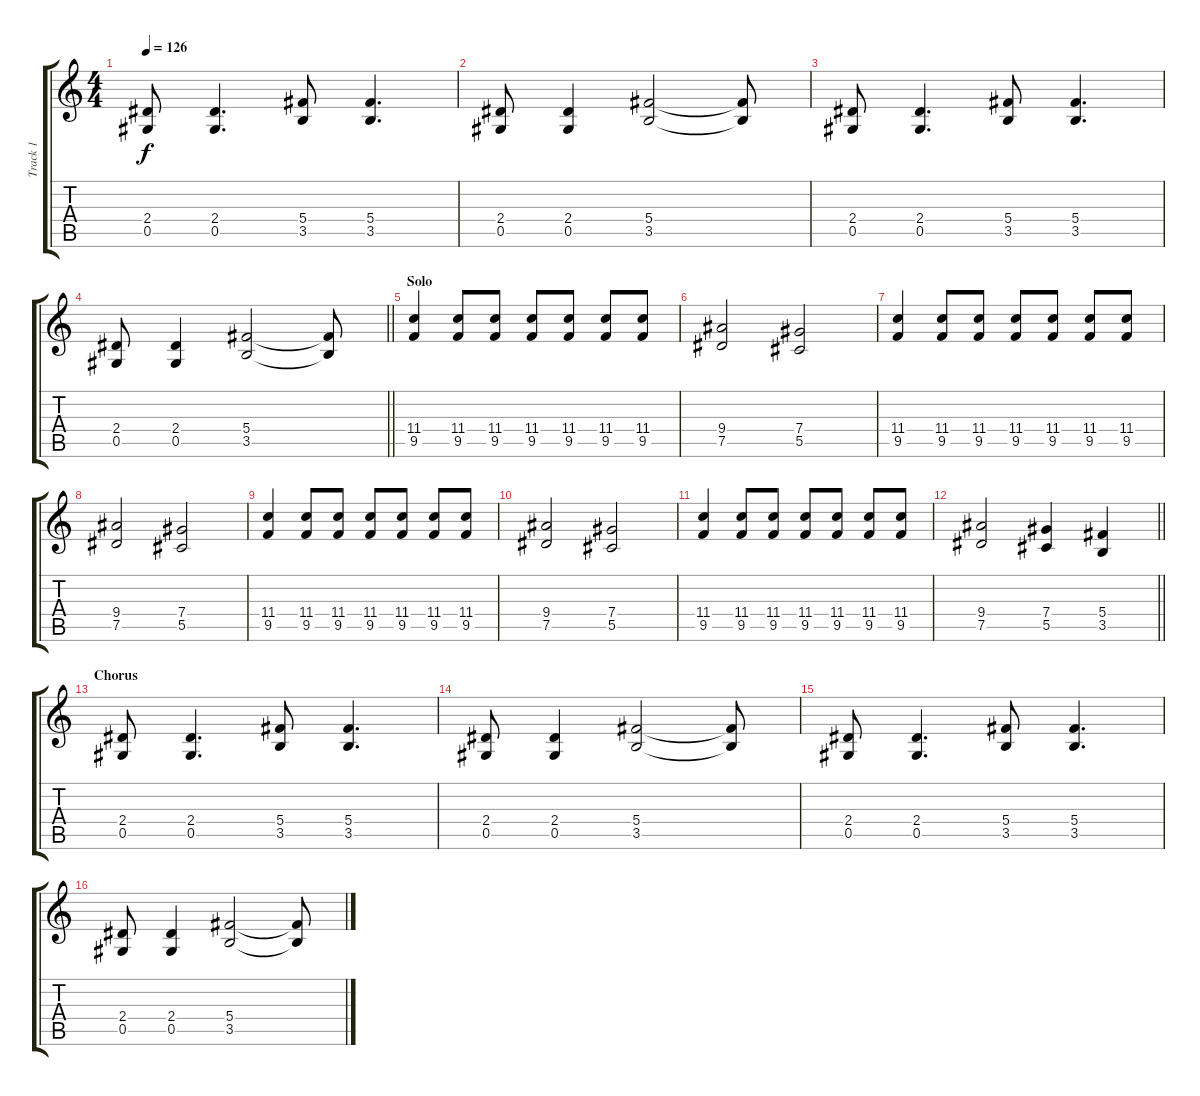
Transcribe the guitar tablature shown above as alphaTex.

\track ("Track 1" "Track 1") {instrument overdrivenguitar}
\staff {score tabs}
\tuning (Eb4 Bb3 Gb3 Db3 Ab2 Eb2) {hide}
\ts (4 4)
\tempo 126
\clef g2
\ks c
(2.4 0.5).8{dy f} (2.4 0.5).4{d} (5.4 3.5).8 (5.4 3.5).4{d} |
(2.4 0.5).8 (2.4 0.5).4 (5.4 3.5).2 (5.4{t} 3.5{t}).8 |
(2.4 0.5).8 (2.4 0.5).4{d} (5.4 3.5).8 (5.4 3.5).4{d} |
\barLineRight lightlight
(2.4 0.5).8 (2.4 0.5).4 (5.4 3.5).2 (5.4{t} 3.5{t}).8 |
\section ("" "Solo")
(11.4 9.5).4 (11.4 9.5).8 (11.4 9.5).8 (11.4 9.5).8 (11.4 9.5).8 (11.4 9.5).8 (11.4 9.5).8 |
(9.4 7.5).2 (7.4 5.5).2 |
(11.4 9.5).4 (11.4 9.5).8 (11.4 9.5).8 (11.4 9.5).8 (11.4 9.5).8 (11.4 9.5).8 (11.4 9.5).8 |
(9.4 7.5).2 (7.4 5.5).2 |
(11.4 9.5).4 (11.4 9.5).8 (11.4 9.5).8 (11.4 9.5).8 (11.4 9.5).8 (11.4 9.5).8 (11.4 9.5).8 |
(9.4 7.5).2 (7.4 5.5).2 |
(11.4 9.5).4 (11.4 9.5).8 (11.4 9.5).8 (11.4 9.5).8 (11.4 9.5).8 (11.4 9.5).8 (11.4 9.5).8 |
\barLineRight lightlight
(9.4 7.5).2 (7.4 5.5).4 (5.4 3.5).4 |
\section ("" "Chorus")
(2.4 0.5).8 (2.4 0.5).4{d} (5.4 3.5).8 (5.4 3.5).4{d} |
(2.4 0.5).8 (2.4 0.5).4 (5.4 3.5).2 (5.4{t} 3.5{t}).8 |
(2.4 0.5).8 (2.4 0.5).4{d} (5.4 3.5).8 (5.4 3.5).4{d} |
(2.4 0.5).8 (2.4 0.5).4 (5.4 3.5).2 (5.4{t} 3.5{t}).8
